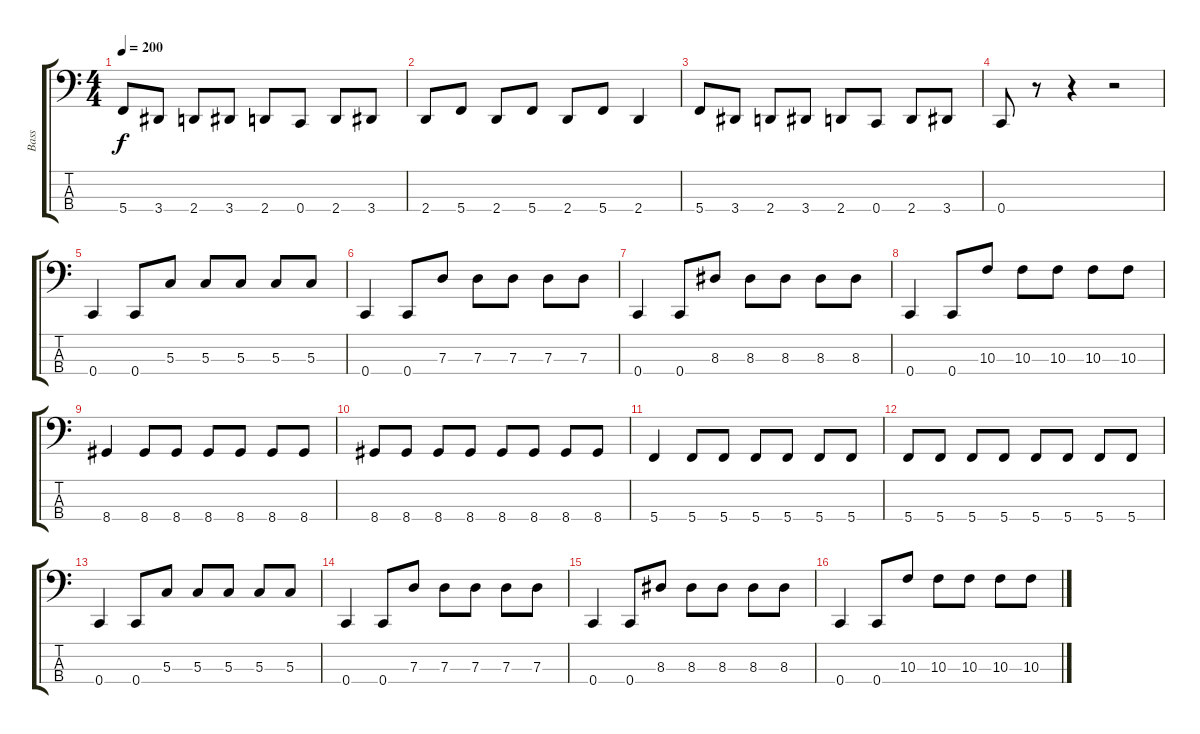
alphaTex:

\track ("Bass" "Bass") {instrument electricbasspick}
\staff {score tabs}
\tuning (F2 C2 G1 C1) {hide}
\ts (4 4)
\tempo 200
\clef f4
\ks c
5.4.8{dy f} 3.4.8 2.4.8 3.4.8 2.4.8 0.4.8 2.4.8 3.4.8 |
2.4.8 5.4.8 2.4.8 5.4.8 2.4.8 5.4.8 2.4.4 |
5.4.8 3.4.8 2.4.8 3.4.8 2.4.8 0.4.8 2.4.8 3.4.8 |
0.4.8 r.8 r.4 r.2 |
0.4.4 0.4.8 5.3.8 5.3.8 5.3.8 5.3.8 5.3.8 |
0.4.4 0.4.8 7.3.8 7.3.8 7.3.8 7.3.8 7.3.8 |
0.4.4 0.4.8 8.3.8 8.3.8 8.3.8 8.3.8 8.3.8 |
0.4.4 0.4.8 10.3.8 10.3.8 10.3.8 10.3.8 10.3.8 |
8.4.4 8.4.8 8.4.8 8.4.8 8.4.8 8.4.8 8.4.8 |
8.4.8 8.4.8 8.4.8 8.4.8 8.4.8 8.4.8 8.4.8 8.4.8 |
5.4.4 5.4.8 5.4.8 5.4.8 5.4.8 5.4.8 5.4.8 |
5.4.8 5.4.8 5.4.8 5.4.8 5.4.8 5.4.8 5.4.8 5.4.8 |
0.4.4 0.4.8 5.3.8 5.3.8 5.3.8 5.3.8 5.3.8 |
0.4.4 0.4.8 7.3.8 7.3.8 7.3.8 7.3.8 7.3.8 |
0.4.4 0.4.8 8.3.8 8.3.8 8.3.8 8.3.8 8.3.8 |
0.4.4 0.4.8 10.3.8 10.3.8 10.3.8 10.3.8 10.3.8
